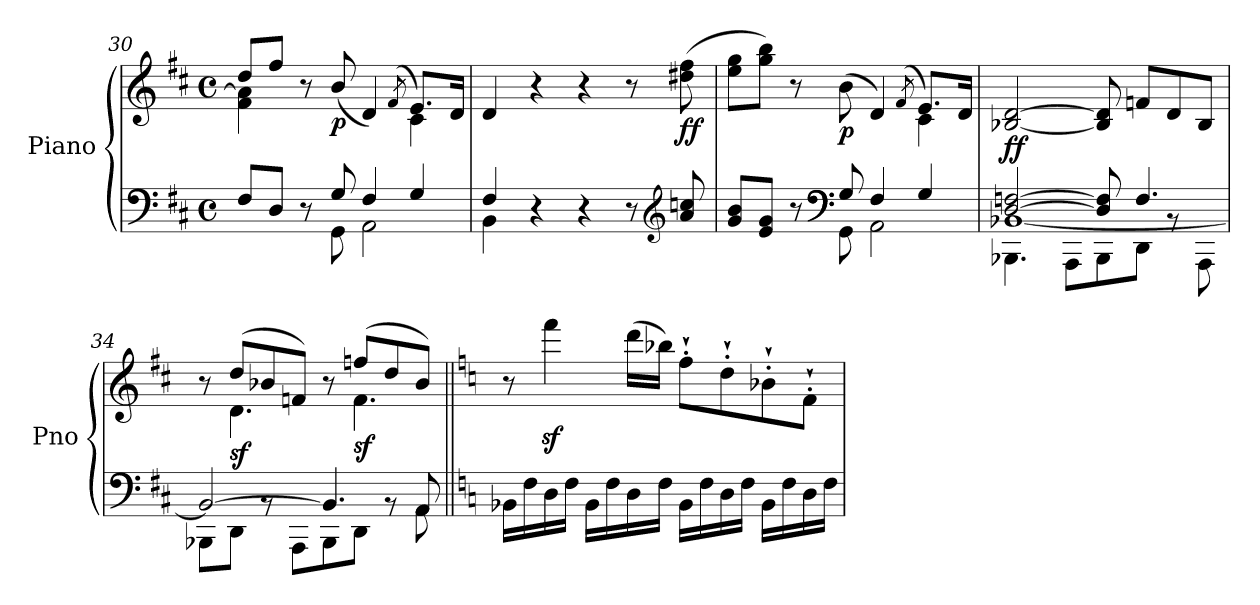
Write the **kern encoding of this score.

**kern	**kern	**dynam
*part1	*part1	*part1
*staff2	*staff1	*staff1/2
*I"Piano	*	*
*I'Pno	*	*
!!LO:LB:g=z
*clefF4	*clefG2	*
*k[f#c#]	*k[f#c#]	*
*M4/4	*M4/4	*
*met(c)	*met(c)	*
=30	=30	=30
*^	*^	*
8F#/L	4.ryy	8dd/L	4f#\ 4a\]	.
8D/J	.	8ff#/J	.	.
8r	.	8r	2ryy	.
!	!	!	!	!LO:DY:b
8G/	8GG\	(8b/	.	p
4F#/	2AA\	4d/)	.	.
.	.	(8qf#/	.	.
4G/	.	8.e/L)	4c#\	.
.	.	16d/Jk	.	.
*	*	*v	*v	*
=31	=31	=31	=31
4F#/	4BB\	4d/	.
4r	2.ryy	4r	.
4r	.	4r	.
8r	.	8r	.
*clefG2	*	*	*
!	!	!	!LO:DY:b
8a/ 8ccn/	.	(>8dd#X\ 8ff#\	ff
=32	=32	=32	=32
*	*	*^	*
8g/ 8b/L	4.ryy	8ee\ 8gg\L	2.ryy	.
8e/ 8g/J	.	8gg\ 8bb\J)	.	.
8r	.	8r	.	.
*clefF4	*	*	*	*
!	!	!	!	!LO:DY:b
8G/	8GG\	(8b\	.	p
4F#/	2AA\	4d/)	.	.
.	.	(8qf#/	.	.
4G/	.	8.e/L)	4c#\	.
.	.	16d/Jk	.	.
*	*	*v	*v	*
=33	=33	=33	=33
*	*^	*	*
!	!	!	!	!LO:DY:b
[2D/ [2Fn/	[1BB-X	4.BBB-X\	[2B-X/ [2d/	ff
.	.	8AAA\L	.	.
8D/] 8F/]	.	8BBB-\	8B-/] 8d/]	.
4.F/	.	8DD\J	8fn/L	.
.	.	8rBB	8d/	.
.	.	8AAA\	8B-/J	.
*	*v	*v	*	*
!!LO:LB:g=z
=34	=34	=34	=34
*	*	*^	*
2BB-/_	8BBB-X\L	8r	8ryy	.
!	!	!	!	!LO:DY:b
.	8DD\J	(>8dd/L	4.d\	sf
.	8rBB	8b-X/	.	.
.	8AAA\L	8fn/J)	.	.
4.BB-/]	8BBB-\	8r	8ryy	.
!	!	!	!	!LO:DY:b
.	8DD\J	(>8ffn/L	4.f\	sf
.	8rBB	8dd/	.	.
8AA/	8AA\	8b-/J)	.	.
*v	*v	*	*	*
*	*v	*v	*
!!LO:PB:g=z
=35||	=35||	=35||
*k[]	*k[]	*
16BB-X\LL	8r	.
16F\	.	.
16D\	4fffz<\	.
16F\JJ	.	.
16BB-\LL	.	.
16F\	.	.
16D\	(16ddd\LL	.
16F\JJ	16bb-X\JJ)	.
16BB-\LL	8ff`'\L	.
16F\	.	.
16D\	8dd`'\	.
16F\JJ	.	.
16BB-\LL	8b-X`'\	.
16F\	.	.
16D\	8f`'\J	.
16F\JJ	.	.
=	=	=
*-	*-	*-
